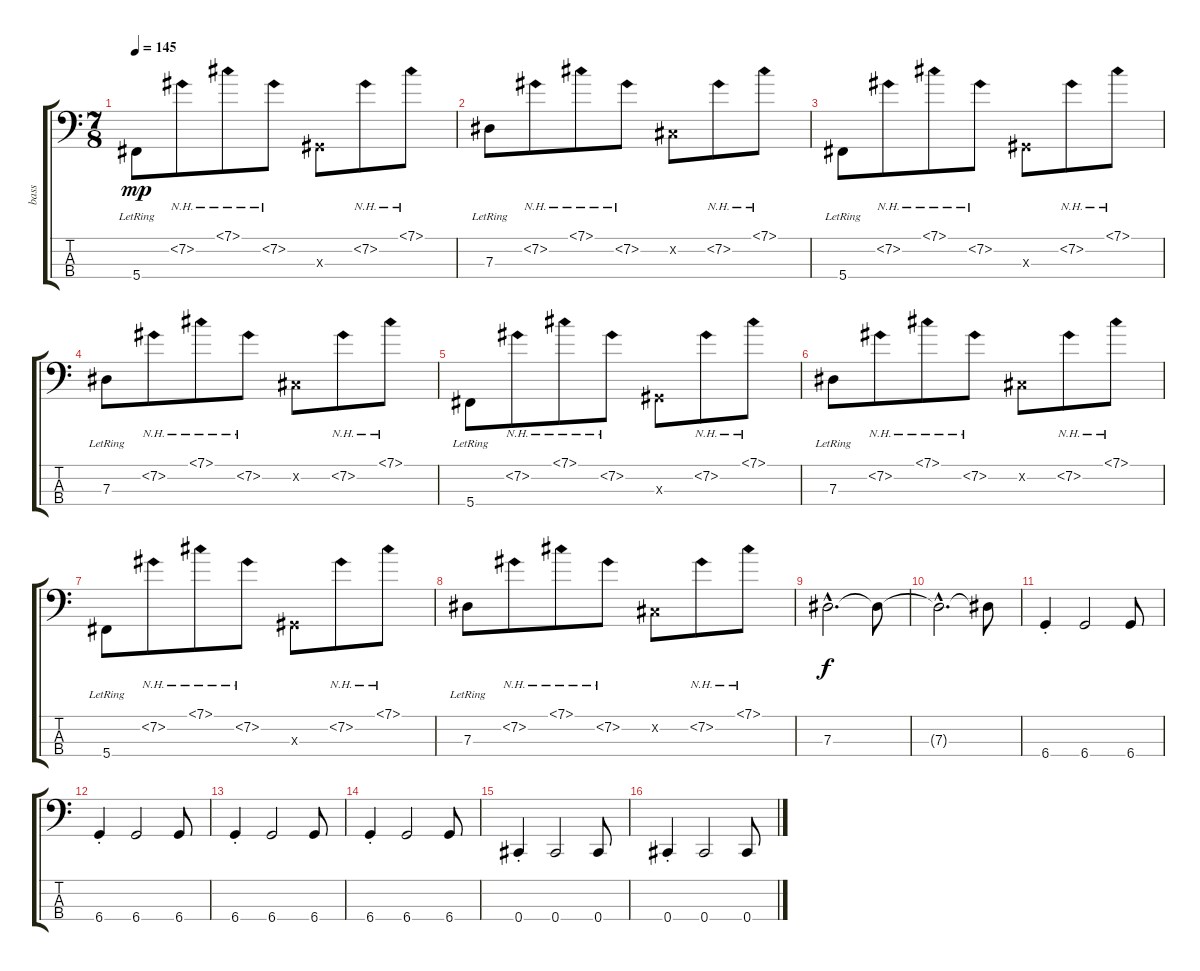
\track ("bass" "bass") {instrument electricbasspick}
\staff {score tabs}
\tuning (Gb2 Db2 Ab1 Db1) {hide}
\ts (7 8)
\tempo 145
\clef f4
\ks c
5.4{lr}.8{dy mp} 7.2{nh}.8 7.1{nh}.8 7.2{nh}.8 0.3{x}.8 7.2{nh}.8 7.1{nh}.8 |
7.3{lr}.8 7.2{nh}.8 7.1{nh}.8 7.2{nh}.8 0.2{x}.8 7.2{nh}.8 7.1{nh}.8 |
5.4{lr}.8 7.2{nh}.8 7.1{nh}.8 7.2{nh}.8 0.3{x}.8 7.2{nh}.8 7.1{nh}.8 |
7.3{lr}.8 7.2{nh}.8 7.1{nh}.8 7.2{nh}.8 0.2{x}.8 7.2{nh}.8 7.1{nh}.8 |
5.4{lr}.8 7.2{nh}.8 7.1{nh}.8 7.2{nh}.8 0.3{x}.8 7.2{nh}.8 7.1{nh}.8 |
7.3{lr}.8 7.2{nh}.8 7.1{nh}.8 7.2{nh}.8 0.2{x}.8 7.2{nh}.8 7.1{nh}.8 |
5.4{lr}.8 7.2{nh}.8 7.1{nh}.8 7.2{nh}.8 0.3{x}.8 7.2{nh}.8 7.1{nh}.8 |
7.3{lr}.8 7.2{nh}.8 7.1{nh}.8 7.2{nh}.8 0.2{x}.8 7.2{nh}.8 7.1{nh}.8 |
7.3{hac}.2{d dy f} 7.3{t}.8 |
7.3{hac t}.2{d} 7.3{t}.8 |
6.4{st}.4 6.4.2 6.4.8 |
6.4{st}.4 6.4.2 6.4.8 |
6.4{st}.4 6.4.2 6.4.8 |
6.4{st}.4 6.4.2 6.4.8 |
0.4{st}.4 0.4.2 0.4.8 |
0.4{st}.4 0.4.2 0.4.8
